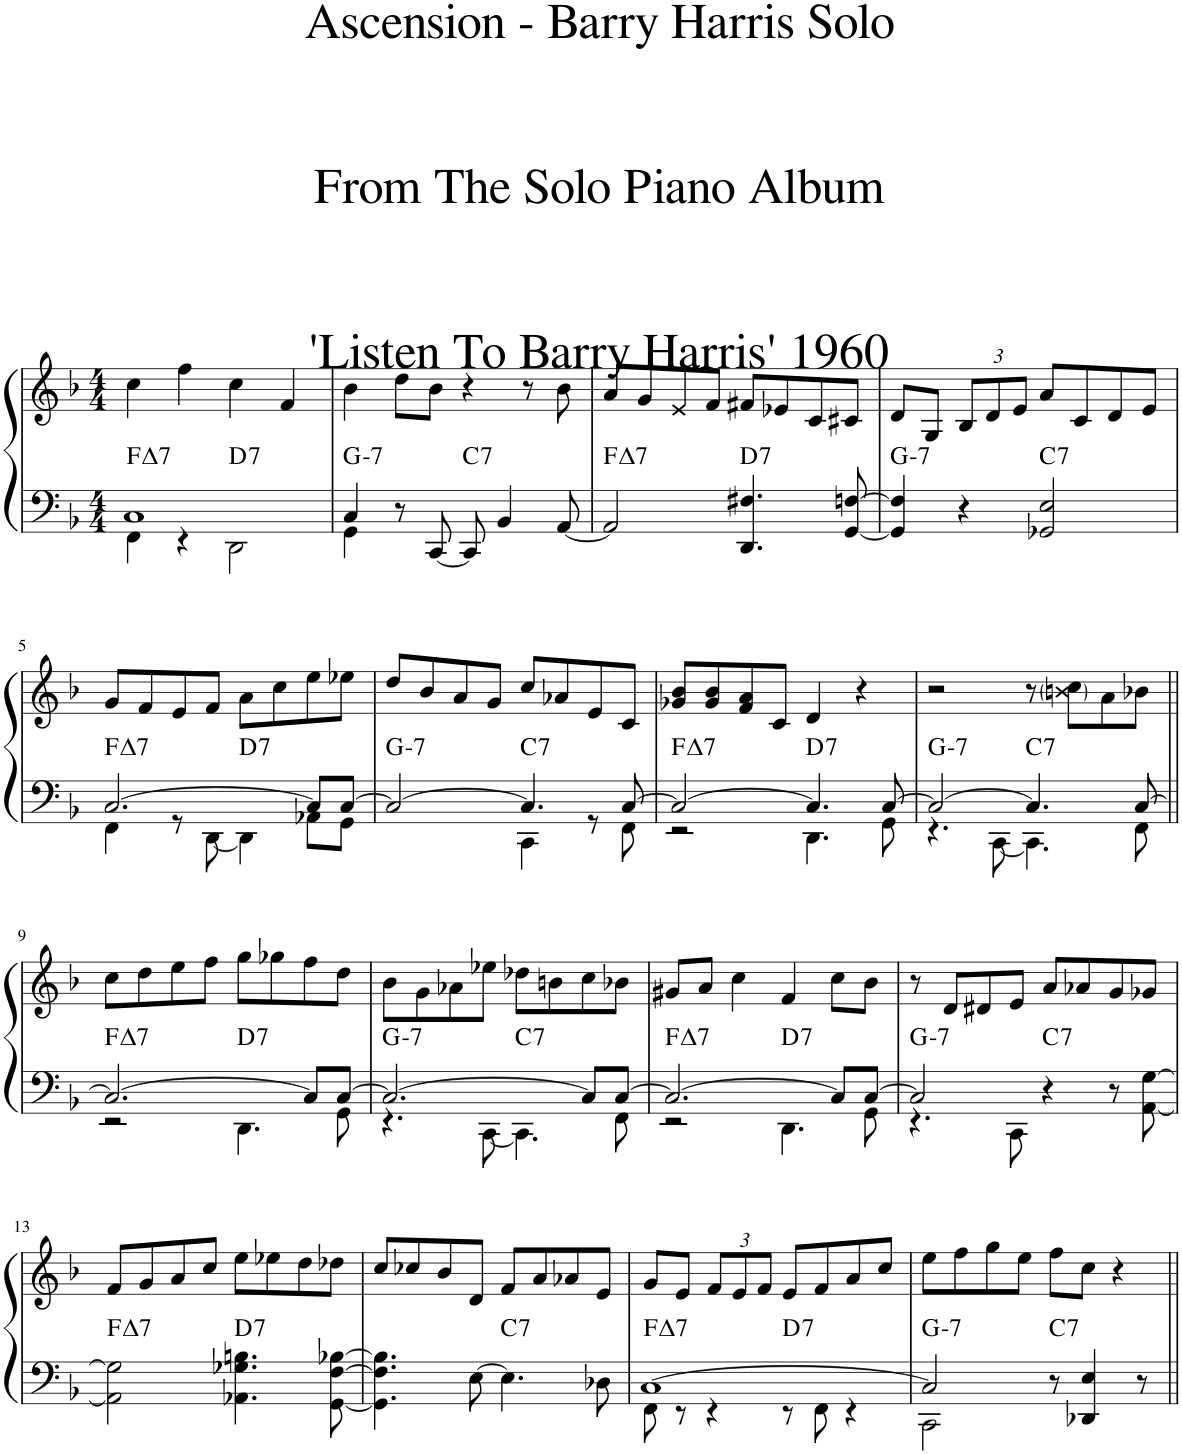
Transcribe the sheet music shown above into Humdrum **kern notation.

**kern	**kern	**harte
*part1	*part1	*part1
*staff2	*staff1	*
*I"Piano	*	*
*I'Pno.	*	*
*clefF4	*clefG2	*
*k[b-]	*k[b-]	*
*M4/4	*M4/4	*
=1	=1	=1
*^	*	*
!	!	!	!LO:H:kt=7
1C	4FF\	4cc\	F:maj7
.	4r	4ff\	.
!	!	!	!LO:H:kt=7
.	2DD\	4cc\	D:7
.	.	4f/	.
=2	=2	=2	=2
!	!	!	!LO:H:kt=7
4C/	4GG\	4b-\	G:min7
8r	2.ryy	8dd\L	.
[8CC/	.	8b-\J	.
!	!	!	!LO:H:kt=7
8CC/]	.	4r	C:7
4BB-/	.	.	.
.	.	8r	.
[8AA/	.	8b-\	.
*v	*v	*	*
=3	=3	=3
!	!	!LO:H:kt=7
2AA/]	8a/L	F:maj7
.	8g/	.
.	8e/	.
.	8f/J	.
!	!	!LO:H:kt=7
4.DD/ 4.F#X/	8f#X/L	D:7
.	8e-X/	.
.	8c/	.
[8GG/ [8Fn/	8c#X/J	.
=4	=4	=4
!	!	!LO:H:kt=7
4GG/] 4F/]	8d/L	G:min7
.	8G/J	.
*	*Xbrackettup	*
4r	12B-/L	.
.	12d/	.
.	12e/J	.
!	!	!LO:H:kt=7
2GG-X/ 2E/	8a/L	C:7
.	8c/	.
.	8d/	.
.	8e/J	.
!!LO:LB:g=z
=5	=5	=5
*^	*	*
!	!	!	!LO:H:kt=7
[2.C/	4FF\	8g/L	F:maj7
.	.	8f/	.
.	8r	8e/	.
.	[8DD\	8f/J	.
!	!	!	!LO:H:kt=7
.	4DD\]	8a\L	D:7
.	.	8cc\	.
8C/L]	8AA-X\L	8ee\	.
[8C/J	8GG\J	8ee-X\J	.
=6	=6	=6	=6
!	!	!	!LO:H:kt=7
2C/_	2ryy	8dd/L	G:min7
.	.	8b-/	.
.	.	8a/	.
.	.	8g/J	.
!	!	!	!LO:H:kt=7
4.C/]	4CC\	8cc/L	C:7
.	.	8a-X/	.
.	8r	8e/	.
[8C/	8FF\	8c/J	.
=7	=7	=7	=7
!	!	!	!LO:H:kt=7
2C/_	2r	8g-X/ 8b-/L	F:maj7
.	.	8g-/ 8b-/	.
.	.	8f/ 8a/	.
.	.	8c/J	.
!	!	!	!LO:H:kt=7
4.C/]	4.DD\	4d/	D:7
.	.	4r	.
[8C/	8GG\	.	.
=8	=8	=8	=8
!	!	!	!LO:H:kt=7
2C/_	4.r	2r	G:min7
.	[8CC\	.	.
!	!	!	!LO:H:kt=7
4.C/]	4.CC\]	8r	C:7
.	.	8bn\ 8cc\L	.
.	.	8a\	.
[8C/	8FF\	8b-X\J	.
!!LO:LB:g=z
=9||	=9||	=9||	=9||
!	!	!	!LO:H:kt=7
2.C/_	2r	8cc\L	F:maj7
.	.	8dd\	.
.	.	8ee\	.
.	.	8ff\J	.
!	!	!	!LO:H:kt=7
.	4.DD\	8gg\L	D:7
.	.	8gg-X\	.
8C/L]	.	8ff\	.
[8C/J	8GG\	8dd\J	.
=10	=10	=10	=10
!	!	!	!LO:H:kt=7
2.C/_	4.r	8b-\L	G:min7
.	.	8g\	.
.	.	8a-X\	.
.	[8CC\	8ee-X\J	.
!	!	!	!LO:H:kt=7
.	4.CC\]	8dd-X\L	C:7
.	.	8bn\	.
8C/L]	.	8cc\	.
[8C/J	8FF\	8b-X\J	.
=11	=11	=11	=11
!	!	!	!LO:H:kt=7
2.C/_	2r	8g#X/L	F:maj7
.	.	8a/J	.
.	.	4cc\	.
!	!	!	!LO:H:kt=7
.	4.DD\	4f/	D:7
8C/L]	.	8cc\L	.
[8C/J	8GG\	8b-\J	.
=12	=12	=12	=12
!	!	!	!LO:H:kt=7
2C/]	4.r	8r	G:min7
.	.	8d/L	.
.	.	8d#X/	.
.	8CC\	8e/J	.
!	!	!	!LO:H:kt=7
4r	2ryy	8a/L	C:7
.	.	8a-X/	.
8r	.	8g/	.
[8AA\ [8G\	.	8g-X/J	.
*v	*v	*	*
!!LO:LB:g=z
=13	=13	=13
!	!	!LO:H:kt=7
2AA\] 2G\]	8f/L	F:maj7
.	8g/	.
.	8a/	.
.	8cc/J	.
!	!	!LO:H:kt=7
4.AA-X\ 4.G-X\ 4.Bn\	8ee\L	D:7
.	8ee-X\	.
.	8dd\	.
[8GG\ [8F\ [8B-X\	8dd-X\J	.
=14	=14	=14
4.GG\] 4.F\] 4.B-\]	8cc/L	.
.	8cc-X/	.
.	8b-/	.
[8E\	8d/J	.
!	!	!LO:H:kt=7
4.E\]	8f/L	C:7
.	8a/	.
.	8a-X/	.
8D-X\	8e/J	.
=15	=15	=15
*^	*	*
!	!	!	!LO:H:kt=7
[1C	8FF\	8g/L	F:maj7
.	8r	8e/J	.
.	4r	12f/L	.
.	.	12e/	.
.	.	12f/J	.
!	!	!	!LO:H:kt=7
.	8r	8e/L	D:7
.	8FF\	8f/	.
.	4r	8a/	.
.	.	8cc/J	.
=16	=16	=16	=16
!	!	!	!LO:H:kt=7
2C/]	2CC\	8ee\L	G:min7
.	.	8ff\	.
.	.	8gg\	.
.	.	8ee\J	.
!	!	!	!LO:H:kt=7
8r	2ryy	8ff\L	C:7
4DD-X/ 4E/	.	8cc\J	.
.	.	4r	.
8r	.	.	.
*v	*v	*	*
=||	=||	=||
*-	*-	*-
